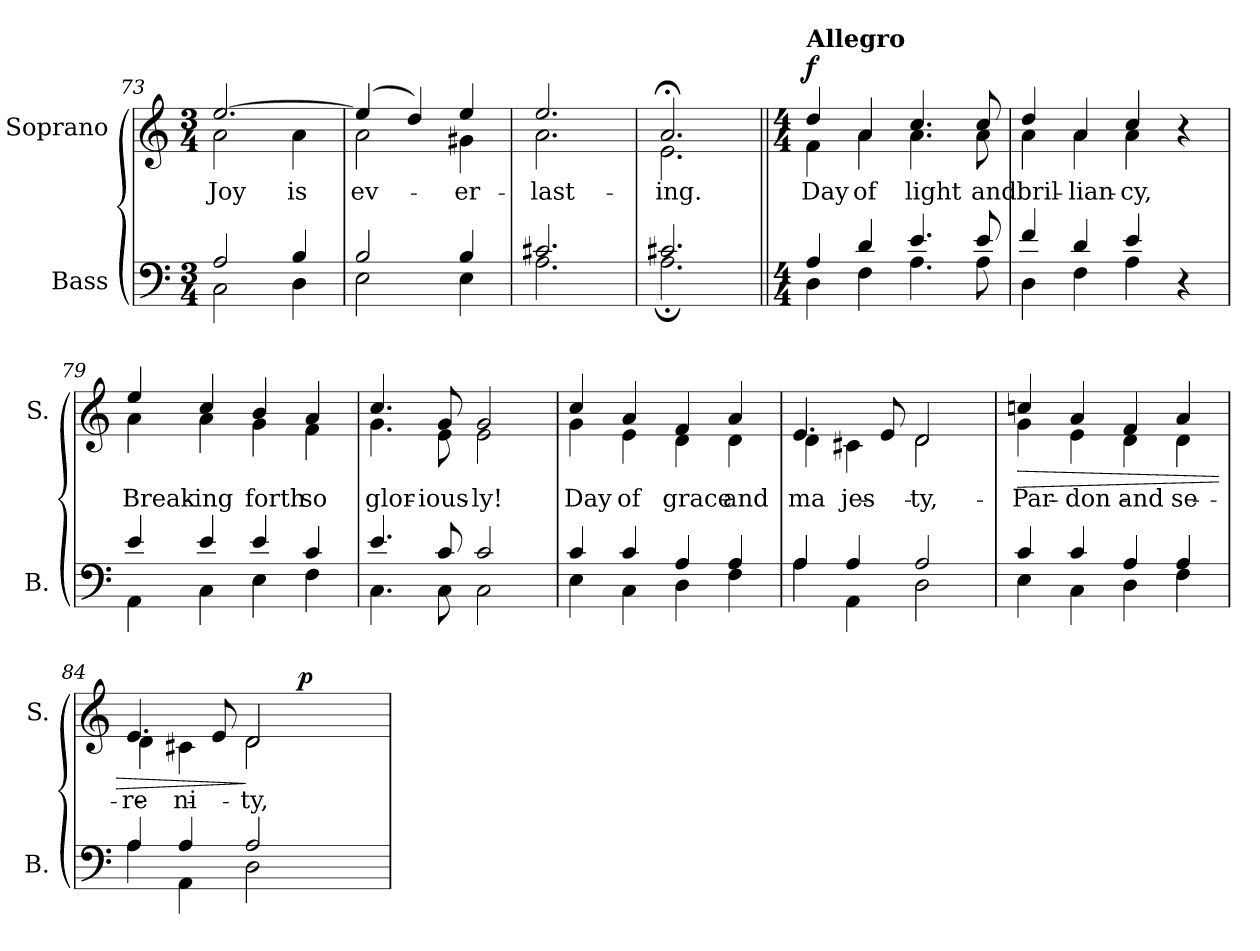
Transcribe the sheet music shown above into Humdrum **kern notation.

**kern	**kern	**text	**dynam
*part2	*part1	*part1	*part1
*staff2	*staff1	*staff1	*staff1
*I"Bass	*I"Soprano	*	*
*I'B.	*I'S.	*	*
*clefF4	*clefG2	*	*
*k[]	*k[]	*	*
*C:	*C:	*	*
*M3/4	*M3/4	*	*
=73	=73	=73	=73
*^	*	*	*
!	!	!	!LO:LY:a:color=#000000	!
*	*	*^	*	*
!	!	!	!	!LO:LY:b:color=#000000	!
2Ai/	2Ci\	[2.eei/	2ai\	Joy	.
!	!	!	!	!LO:LY:b:color=#000000	!
4Bi/	4Di\	.	4ai\	is	.
=74	=74	=74	=74	=74	=74
!	!	!	!	!LO:LY:b:color=#000000	!
2Bi/	2Ei\	(4eei/]	2ai\	ev-	.
.	.	4ddi/)	.	.	.
!	!	!	!	!LO:LY:a:color=#000000	!
!	!	!	!	!LO:LY:b:color=#000000	!
4Bi/	4Ei\	4eei/	4g#Xi\	-er-	.
=75	=75	=75	=75	=75	=75
!	!	!	!	!LO:LY:a:color=#000000	!
!	!	!	!	!LO:LY:b:color=#000000	!
2.c#Xi/	2.Ai\	2.eei/	2.ai\	-last-	.
=76	=76	=76	=76	=76	=76
!	!	!	!	!LO:LY:a:color=#000000	!
!	!	!	!	!LO:LY:b:color=#000000	!
2.c#Xi/	2.A;i\	2.a;i/	2.ei\	-ing.	.
!!LO:PB:g=z	!!
=77||	=77||	=77||	=77||	=77||	=77||
*M4/4	*	*M4/4	*	*	*
*	*	*MM120	*	*	*
!	!	!LO:TX:a:B:t=Allegro	!	!	!
!	!	!	!	!LO:LY:b:color=#000000	!
4Ai/	4Di\	4ddi/	4fi\	Day	f
!	!	!	!	!LO:LY:b:color=#000000	!
4di/	4Fi\	4ai/	4ai\	of	.
!	!	!	!	!LO:LY:b:color=#000000	!
4.ei/	4.Ai\	4.cci/	4.ai\	light	.
!	!	!	!	!LO:LY:b:color=#000000	!
8ei/	8Ai\	8cci/	8ai\	and	.
=78	=78	=78	=78	=78	=78
!	!	!	!	!LO:LY:b:color=#000000	!
4fi/	4Di\	4ddi/	4ai\	bril-	.
!	!	!	!	!LO:LY:b:color=#000000	!
4di/	4Fi\	4ai/	4ai\	-lian-	.
!	!	!	!	!LO:LY:b:color=#000000	!
4ei/	4Ai\	4cci/	4ai\	-cy,	.
4ryy	4r	4r	4ryy	.	.
=79	=79	=79	=79	=79	=79
!	!	!	!	!LO:LY:b:color=#000000	!
4ei/	4AAi\	4eei/	4ai\	Break-	.
!	!	!	!	!LO:LY:b:color=#000000	!
4ei/	4Ci\	4cci/	4ai\	-ing	.
!	!	!	!	!LO:LY:b:color=#000000	!
4ei/	4Ei\	4bi/	4gi\	forth	.
!	!	!	!	!LO:LY:b:color=#000000	!
4ci/	4Fi\	4ai/	4fi\	so	.
=80	=80	=80	=80	=80	=80
!	!	!	!	!LO:LY:b:color=#000000	!
4.ei/	4.Ci\	4.cci/	4.gi\	glor-	.
!	!	!	!	!LO:LY:b:color=#000000	!
8ci/	8Ci\	8gi/	8ei\	-ious-	.
!	!	!	!	!LO:LY:b:color=#000000	!
2ci/	2Ci\	2gi/	2ei\	-ly!	.
=81	=81	=81	=81	=81	=81
!	!	!	!	!LO:LY:b:color=#000000	!
4ci/	4Ei\	4cci/	4gi\	Day	.
!	!	!	!	!LO:LY:b:color=#000000	!
4ci/	4Ci\	4ai/	4ei\	of	.
!	!	!	!	!LO:LY:b:color=#000000	!
4Ai/	4Di\	4fi/	4di\	grace	.
!	!	!	!	!LO:LY:b:color=#000000	!
4Ai/	4Fi\	4ai/	4di\	and	.
=82	=82	=82	=82	=82	=82
!	!	!	!	!LO:LY:b:color=#000000	!
4Ai/	4Ai\	4.ei/	4di\	ma-	.
!	!	!	!	!LO:LY:b:color=#000000	!
4Ai/	4AAi\	.	4c#Xi\	-jes-	.
.	.	8ei/	.	.	.
!	!	!	!	!LO:LY:b:color=#000000	!
2Ai/	2Di\	2di/	2di\	-ty,	.
!!LO:LB:g=z	!!
=83	=83	=83	=83	=83	=83
!	!	!	!	!	!LO:HP:b
!	!	!	!	!LO:LY:b:color=#000000	!
4ci/	4Ei\	4ccni/	4gi\	Par-	>
!	!	!	!	!LO:LY:b:color=#000000	!
4ci/	4Ci\	4ai/	4ei\	-don	.
!	!	!	!	!LO:LY:b:color=#000000	!
4Ai/	4Di\	4fi/	4di\	and	.
!	!	!	!	!LO:LY:b:color=#000000	!
4Ai/	4Fi\	4ai/	4di\	se-	.
=84	=84	=84	=84	=84	=84
!	!	!	!	!LO:LY:b:color=#000000	!
*	*	*	*^	*	*
4Ai/	4Ai\	4.ei/	4di\	2ryy	-re-	.
!	!	!	!	!	!LO:LY:b:color=#000000	!
4Ai/	4AAi\	.	4c#Xi\	.	-ni-	.
.	.	8ei/	.	.	.	.
!	!	!	!	!	!LO:LY:b:color=#000000	!
2Ai/	2Di\	2di/	2di\	16ryy	-ty,	]
.	.	.	.	32ryy	.	.
.	.	.	.	64ryy	.	.
.	.	.	.	256..ryy	.	.
.	.	.	.	4ryy	.	p
.	.	.	.	8ryy	.	.
.	.	.	.	128ryy	.	.
.	.	.	.	1024ryy	.	.
*v	*v	*	*	*	*	*
*	*v	*v	*v	*	*
=	=	=	=
*-	*-	*-	*-
